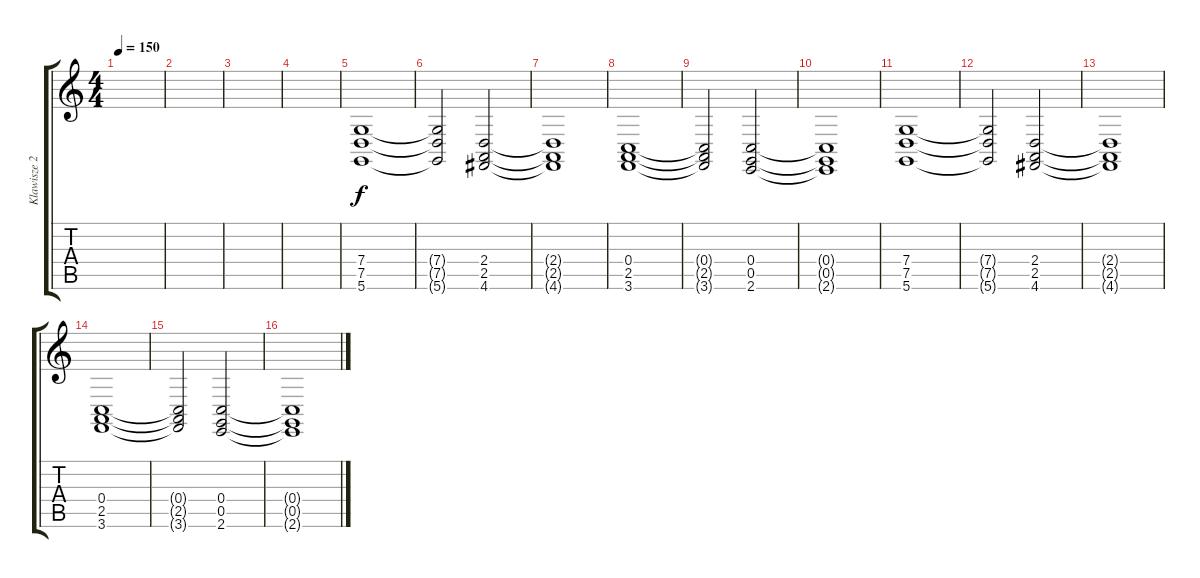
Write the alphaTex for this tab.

\track ("Klawisze 2" "Klawisze 2") {instrument stringensemble2}
\staff {score tabs}
\tuning (D4 A3 F3 C3 G2 D2) {hide}
\ts (4 4)
\tempo 150
\clef g2
\ks c
|
|
|
|
(7.4 7.5 5.6).1 |
(7.4{t} 7.5{t} 5.6{t}).2 (2.4 2.5 4.6).2 |
(2.4{t} 2.5{t} 4.6{t}).1 |
(0.4 2.5 3.6).1 |
(0.4{t} 2.5{t} 3.6{t}).2 (0.4 0.5 2.6).2 |
(0.4{t} 0.5{t} 2.6{t}).1 |
(7.4 7.5 5.6).1 |
(7.4{t} 7.5{t} 5.6{t}).2 (2.4 2.5 4.6).2 |
(2.4{t} 2.5{t} 4.6{t}).1 |
(0.4 2.5 3.6).1 |
(0.4{t} 2.5{t} 3.6{t}).2 (0.4 0.5 2.6).2 |
(0.4{t} 0.5{t} 2.6{t}).1
